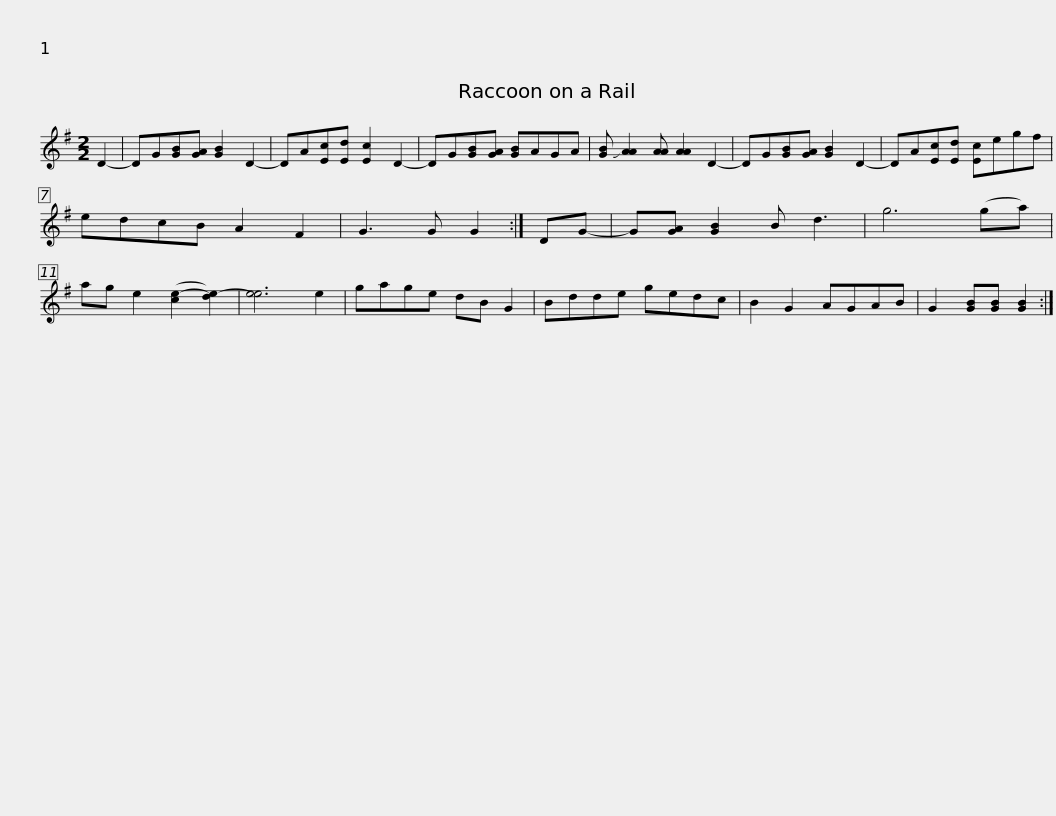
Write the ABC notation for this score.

X:1
L:1/8
M:2/2
I:linebreak $
K:G
V:1 treble
V:1
 D2- | DG[GB][GA] [GB]2 D2- | DA[Ec][Ed] [Ec]2 D2- | DG[GB][GA] [GB]AGA | [GB] !slide![AA]2 [AA] [AA]2 D2- | %5
 DG[GB][GA] [GB]2 D2- |$ DA[Ec][Ed] [Ec]egf | edcB A2 F2 | G3 G G2 :| DG- | %10
 G[GA] [GB]2 B d3 | g6 (ga) | ag e2 ([ce-]2 [de-]2) | [ee]6 e2 |$ gage dB G2 | %15
 Bdde gedc | B2 G2 AGAB | G2 [GB][GB] [GB]2 :| %18
